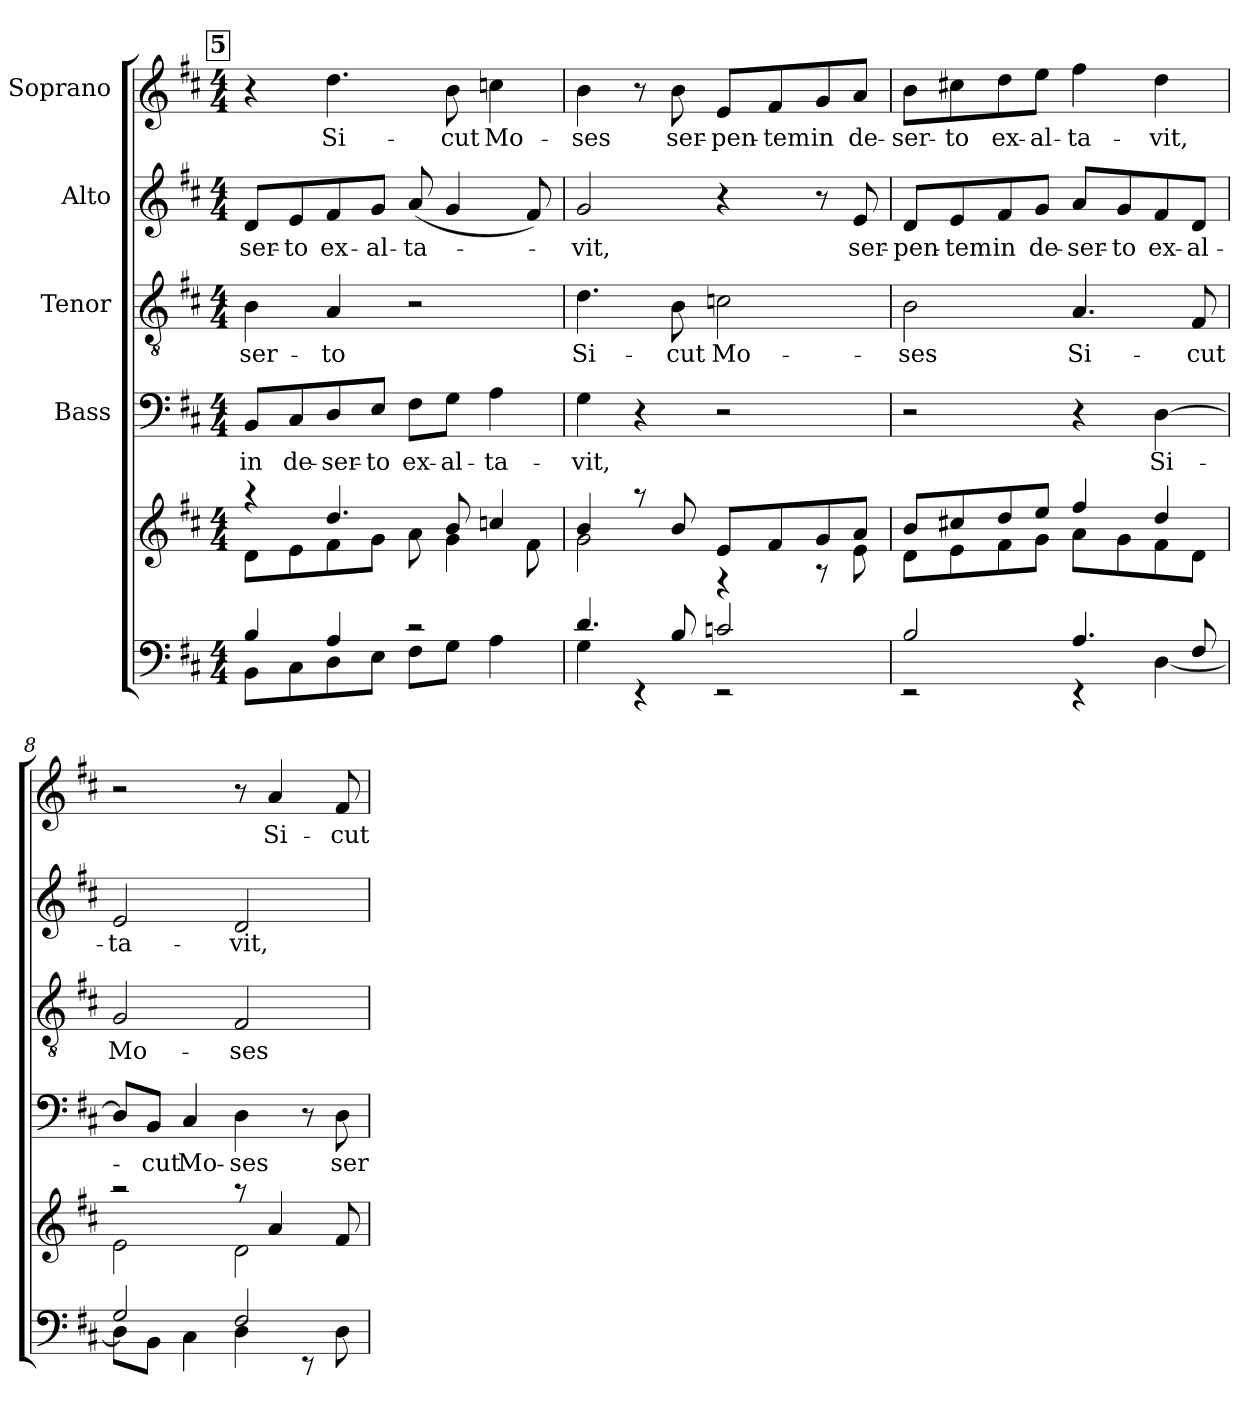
**kern	**kern	**kern	**text	**kern	**text	**kern	**text	**kern	**text
*part5	*part5	*part4	*part4	*part3	*part3	*part2	*part2	*part1	*part1
*staff6	*staff5	*staff4	*staff4	*staff3	*staff3	*staff2	*staff2	*staff1	*staff1
*	*	*I"Bass	*	*I"Tenor	*	*I"Alto	*	*I"Soprano	*
!!LO:LB:g=z
*clefF4	*clefG2	*clefF4	*	*clefGv2	*	*clefG2	*	*clefG2	*
*k[f#c#]	*k[f#c#]	*k[f#c#]	*	*k[f#c#]	*	*k[f#c#]	*	*k[f#c#]	*
*D:	*D:	*D:	*	*D:	*	*D:	*	*D:	*
*M4/4	*M4/4	*M4/4	*	*M4/4	*	*M4/4	*	*M4/4	*
!!LO:REH:place=s1:a:B:fs=10.2:t=5
=5	=5	=5	=5	=5	=5	=5	=5	=5	=5
*^	*^	*	*	*	*	*	*	*	*
4B/	8BB\L	4raa	8d\L	8BB/L	in	4B\	-ser-	8d/L	-ser-	4r	.
.	8C#\	.	8e\	8C#/	de-	.	.	8e/	-to	.	.
4A/	8D\	4.dd/	8f#\	8D/	-ser-	4A/	-to	8f#/	ex-	4.dd\	Si-
.	8E\J	.	8g\J	8E/J	-to	.	.	8g/J	-al-	.	.
2rc	8F#\L	.	8a\	8F#\L	ex-	2r	.	(8a/	-ta-	.	.
.	8G\J	8b/	4g\	8G\J	-al-	.	.	4g/	.	8b\	-cut
.	4A\	4ccn/	.	4A\	-ta-	.	.	.	.	4ccn\	Mo-
.	.	.	8f#\	.	.	.	.	8f#/)	.	.	.
=6	=6	=6	=6	=6	=6	=6	=6	=6	=6	=6	=6
4.d/	4G\	4b/	2g\	4G\	-vit,	4.d\	Si-	2g/	-vit,	4b\	-ses
.	4rEE	8raa	.	4r	.	.	.	.	.	8r	.
8B/	.	8b/	.	.	.	8B\	-cut	.	.	8b\	ser-
2cn/	2rEE	8e/L	4rF	2r	.	2cn\	Mo-	4r	.	8e/L	-pen-
.	.	8f#/	.	.	.	.	.	.	.	8f#/	-tem
.	.	8g/	8rG	.	.	.	.	8r	.	8g/	in
.	.	8a/J	8e\	.	.	.	.	8e/	ser-	8a/J	de-
=7	=7	=7	=7	=7	=7	=7	=7	=7	=7	=7	=7
2B/	2rEE	8b/L	8d\L	2r	.	2B\	-ses	8d/L	-pen-	8b\L	-ser-
.	.	8cc#X/	8e\	.	.	.	.	8e/	-tem	8cc#X\	-to
.	.	8dd/	8f#\	.	.	.	.	8f#/	in	8dd\	ex-
.	.	8ee/J	8g\J	.	.	.	.	8g/J	de-	8ee\J	-al-
4.A/	4rEE	4ff#/	8a\L	4r	.	4.A/	Si-	8a/L	-ser-	4ff#\	-ta-
.	.	.	8g\	.	.	.	.	8g/	-to	.	.
.	[<4D\	4dd/	8f#\	[4D\	Si-	.	.	8f#/	ex-	4dd\	-vit,
8F#/	.	.	8d\J	.	.	8F#/	-cut	8d/J	-al-	.	.
=8	=8	=8	=8	=8	=8	=8	=8	=8	=8	=8	=8
2G/	8D\L]	2raa	2e\	8D/L]	.	2G/	Mo-	2e/	-ta-	2r	.
.	8BB\J	.	.	8BB/J	-cut	.	.	.	.	.	.
.	4C#\	.	.	4C#/	Mo-	.	.	.	.	.	.
2F#/	4D\	8raa	2d\	4D\	-ses	2F#/	-ses	2d/	-vit,	8r	.
.	.	4a/	.	.	.	.	.	.	.	4a/	Si-
.	8rEE	.	.	8r	.	.	.	.	.	.	.
.	8D\	8f#/	.	8D\	ser-	.	.	.	.	8f#/	-cut
*v	*v	*	*	*	*	*	*	*	*	*	*
*	*v	*v	*	*	*	*	*	*	*	*
=	=	=	=	=	=	=	=	=	=
*-	*-	*-	*-	*-	*-	*-	*-	*-	*-
